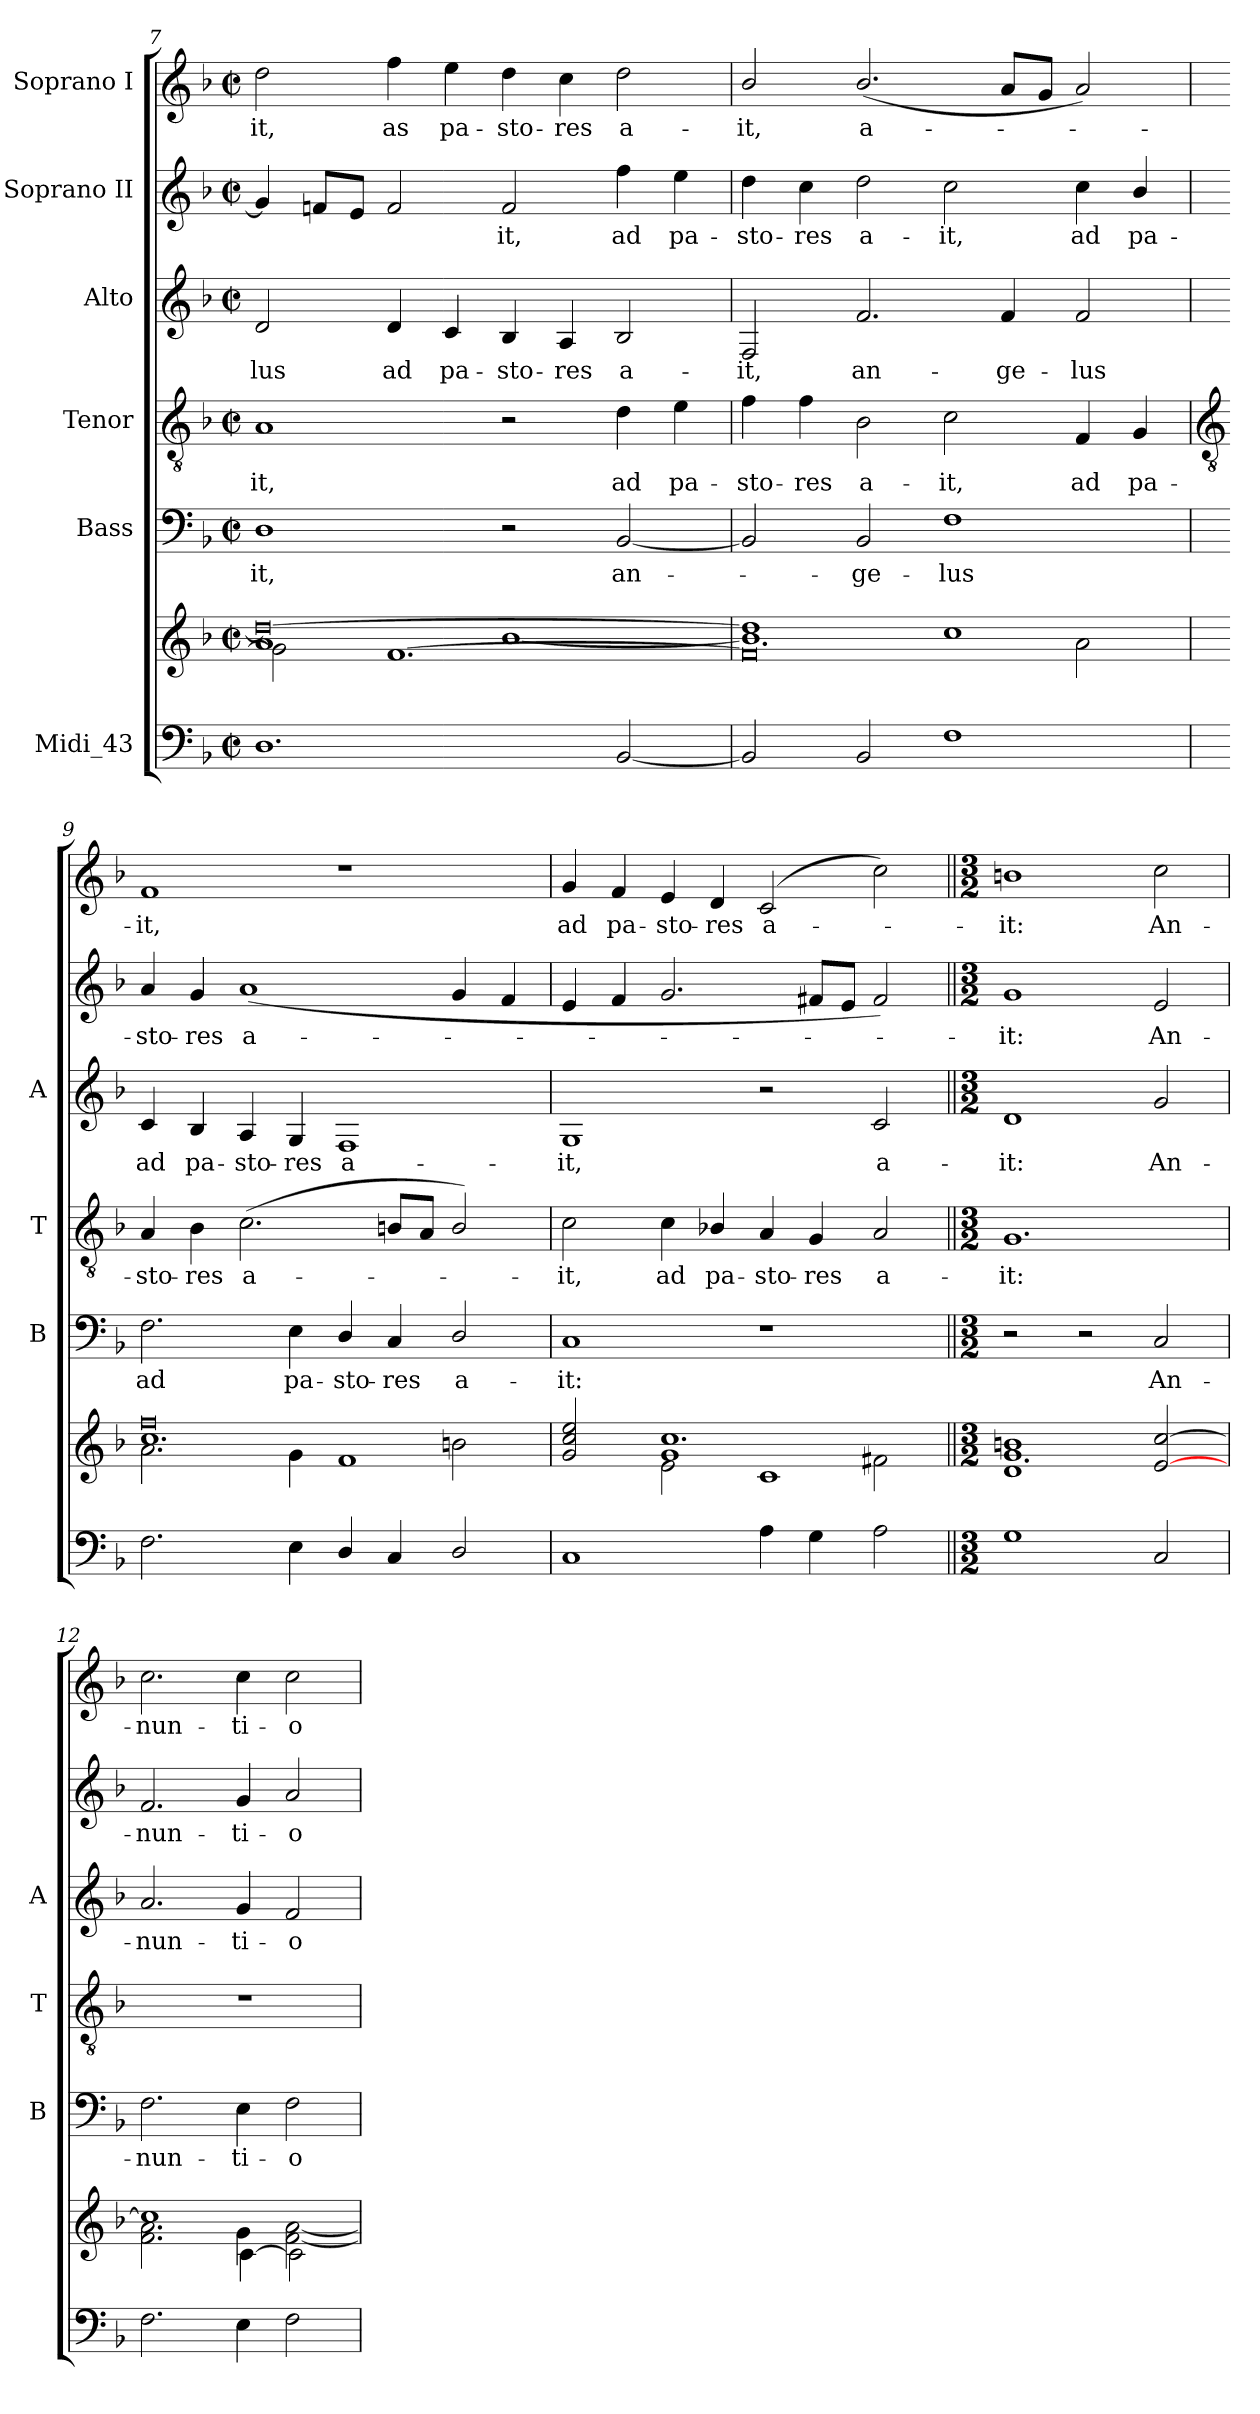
**kern	**kern	**kern	**text	**kern	**text	**kern	**text	**kern	**text	**kern	**text
*part6	*part6	*part5	*part5	*part4	*part4	*part3	*part3	*part2	*part2	*part1	*part1
*staff7	*staff6	*staff5	*staff5	*staff4	*staff4	*staff3	*staff3	*staff2	*staff2	*staff1	*staff1
*I"Midi_43	*	*I"Bass	*	*I"Tenor	*	*I"Alto	*	*I"Soprano II	*	*I"Soprano I	*
*	*	*I'B	*	*I'T	*	*I'A	*	*	*	*	*
*clefF4	*clefG2	*clefF4	*	*clefGv2	*	*clefG2	*	*clefG2	*	*clefG2	*
*k[b-]	*k[b-]	*k[b-]	*	*k[b-]	*	*k[b-]	*	*k[b-]	*	*k[b-]	*
*F:	*F:	*F:	*	*F:	*	*F:	*	*F:	*	*F:	*
*M4/2	*M4/2	*M4/2	*	*M4/2	*	*M4/2	*	*M4/2	*	*M4/2	*
*met(c|)	*met(c|)	*met(c|)	*	*met(c|)	*	*met(c|)	*	*met(c|)	*	*met(c|)	*
=7	=7	=7	=7	=7	=7	=7	=7	=7	=7	=7	=7
*	*^	*	*	*	*	*	*	*	*	*	*
*	*	*^	*	*	*	*	*	*	*	*	*	*
!	!	!	!	!	!LO:LY:b	!	!LO:LY:b	!	!LO:LY:b	!	!	!	!LO:LY:b
1.D	0dd/_	1a\	2g\]	1D	it,	1A	-it,	2d	-lus	4g]	.	2dd	it,
.	.	.	.	.	.	.	.	.	.	8fnL	.	.	.
.	.	.	.	.	.	.	.	.	.	8eJ	.	.	.
!	!	!	!	!	!	!	!	!	!LO:LY:b	!	!	!	!LO:LY:b
.	.	.	[1.f\	.	.	.	.	4d	ad	2f	.	4ff	as
!	!	!	!	!	!	!	!	!	!LO:LY:b	!	!	!	!LO:LY:b
.	.	.	.	.	.	.	.	4c	pa-	.	.	4ee	pa-
!	!	!	!	!	!	!	!	!	!LO:LY:b	!	!LO:LY:b	!	!LO:LY:b
.	.	[1b-\	.	2r	.	2r	.	4B-	-sto-	2f	it,	4dd	-sto-
!	!	!	!	!	!	!	!	!	!LO:LY:b	!	!	!	!LO:LY:b
.	.	.	.	.	.	.	.	4A	-res	.	.	4cc	-res
!	!	!	!	!	!LO:LY:b	!	!LO:LY:b	!	!LO:LY:b	!	!LO:LY:b	!	!LO:LY:b
[2BB-	.	.	.	[2BB-	an-	4d	ad	2B-	a-	4ff	ad	2dd	a-
!	!	!	!	!	!	!	!LO:LY:b	!	!	!	!LO:LY:b	!	!
.	.	.	.	.	.	4e	pa-	.	.	4ee	pa-	.	.
=8	=8	=8	=8	=8	=8	=8	=8	=8	=8	=8	=8	=8	=8
!	!	!	!	!	!	!	!LO:LY:b	!	!LO:LY:b	!	!LO:LY:b	!	!LO:LY:b
2BB-]	1dd/]	1.b-\]	0f\]	2BB-]	.	4f	-sto-	2F	-it,	4dd	-sto-	2b-/	-it,
!	!	!	!	!	!	!	!LO:LY:b	!	!	!	!LO:LY:b	!	!
.	.	.	.	.	.	4f	-res	.	.	4cc	-res	.	.
!	!	!	!	!	!LO:LY:b	!	!LO:LY:b	!	!LO:LY:b	!	!LO:LY:b	!	!LO:LY:b
2BB-	.	.	.	2BB-	ge-	2B-	a-	2.f	an-	2dd	a-	(<2.b-/	a-
!	!	!	!	!	!LO:LY:b	!	!LO:LY:b	!	!	!	!LO:LY:b	!	!
1F	1cc/	.	.	1F	-lus	2c	-it,	.	.	2cc	-it,	.	.
!	!	!	!	!	!	!	!	!	!LO:LY:b	!	!	!	!
.	.	.	.	.	.	.	.	4f	-ge-	.	.	8aL	.
.	.	.	.	.	.	.	.	.	.	.	.	8gJ	.
!	!	!	!	!	!	!	!LO:LY:b	!	!LO:LY:b	!	!LO:LY:b	!	!
.	.	2a\	.	.	.	4F	ad	2f	-lus	4cc	ad	2a)	.
!	!	!	!	!	!	!	!LO:LY:b	!	!	!	!LO:LY:b	!	!
.	.	.	.	.	.	4G	pa-	.	.	4b-/	pa-	.	.
!!LO:LB:g=z
=9	=9	=9	=9	=9	=9	=9	=9	=9	=9	=9	=9	=9	=9
*	*	*	*	*	*	*clefGv2	*	*	*	*	*	*	*
!	!	!	!	!	!LO:LY:b	!	!LO:LY:b	!	!LO:LY:b	!	!LO:LY:b	!	!LO:LY:b
2.F	0ff/	1.cc\	2.a\	2.F	ad	4A	-sto-	4c	ad	4a	-sto-	1f	it,
!	!	!	!	!	!	!	!LO:LY:b	!	!LO:LY:b	!	!LO:LY:b	!	!
.	.	.	.	.	.	4B-	-res	4B-	pa-	4g	-res	.	.
!	!	!	!	!	!	!	!LO:LY:b	!	!LO:LY:b	!	!LO:LY:b	!	!
.	.	.	.	.	.	(<2.c	a-	4A	-sto-	(<1a	a-	.	.
!	!	!	!	!	!LO:LY:b	!	!	!	!LO:LY:b	!	!	!	!
4E	.	.	4g\	4E	pa-	.	.	4G	-res	.	.	.	.
!	!	!	!	!	!LO:LY:b	!	!	!	!LO:LY:b	!	!	!	!
4D/	.	.	1f\	4D/	-sto-	.	.	1F	a-	.	.	1r	.
!	!	!	!	!	!LO:LY:b	!	!	!	!	!	!	!	!
4C	.	.	.	4C	-res	8BnL	.	.	.	.	.	.	.
.	.	.	.	.	.	8AJ	.	.	.	.	.	.	.
!	!	!	!	!	!LO:LY:b	!	!	!	!	!	!	!	!
2D/	.	2bn\	.	2D/	a-	2B/)	.	.	.	4g	.	.	.
.	.	.	.	.	.	.	.	.	.	4f	.	.	.
=10	=10	=10	=10	=10	=10	=10	=10	=10	=10	=10	=10	=10	=10
!	!	!	!	!	!LO:LY:b	!	!LO:LY:b	!	!LO:LY:b	!	!	!	!LO:LY:b
1C	2g/ 2cc/ 2ee/	2ryy	2ryy	1C	-it:	2c	it,	1G	-it,	4e	.	4g	ad
!	!	!	!	!	!	!	!	!	!	!	!	!	!LO:LY:b
.	.	.	.	.	.	.	.	.	.	4f	.	4f	pa-
!	!	!	!	!	!	!	!LO:LY:b	!	!	!	!	!	!LO:LY:b
.	1.cc/	1g\	2e\	.	.	4c	ad	.	.	2.g	.	4e	-sto-
!	!	!	!	!	!	!	!LO:LY:b	!	!	!	!	!	!LO:LY:b
.	.	.	.	.	.	4B-X/	pa-	.	.	.	.	4d	-res
!	!	!	!	!	!	!	!LO:LY:b	!	!	!	!	!	!LO:LY:b
4A	.	.	1c\	1r	.	4A	-sto-	2r	.	.	.	(<2c	a-
!	!	!	!	!	!	!	!LO:LY:b	!	!	!	!	!	!
4G	.	.	.	.	.	4G	-res	.	.	8f#XL	.	.	.
.	.	.	.	.	.	.	.	.	.	8eJ	.	.	.
!	!	!	!	!	!	!	!LO:LY:b	!	!LO:LY:b	!	!	!	!
2A	.	2f#X\	.	.	.	2A	a-	2c	a-	2f#)	.	2cc)	.
=11||	=11||	=11||	=11||	=11||	=11||	=11||	=11||	=11||	=11||	=11||	=11||	=11||	=11||
*M3/2	*M3/2	*	*	*M3/2	*	*M3/2	*	*M3/2	*	*M3/2	*	*M3/2	*
!	!	!	!	!	!	!	!LO:LY:b	!	!LO:LY:b	!	!LO:LY:b	!	!LO:LY:b
1G	1d/ 1bn/	1ryy	1.g\	2r	.	1.G	-it:	1d	-it:	1g	it:	1bn	it:
.	.	.	.	2r	.	.	.	.	.	.	.	.	.
!	!	!	!	!	!LO:LY:b	!	!	!	!LO:LY:b	!	!LO:LY:b	!	!LO:LY:b
2C	[2e/ [2cc/	2ryy	.	2C	An-	.	.	2g	An-	2e	An-	2cc	An-
=12	=12	=12	=12	=12	=12	=12	=12	=12	=12	=12	=12	=12	=12
!	!	!	!	!	!LO:LY:b	!LO:N:vis=1	!	!	!LO:LY:b	!	!LO:LY:b	!	!LO:LY:b
2.F	1cc/]	2.ryy	2.f\ 2.a\	2.F	-nun-	1.r	.	2.a	-nun-	2.f	-nun-	2.cc	-nun-
!	!	!	!	!	!LO:LY:b	!	!	!	!LO:LY:b	!	!LO:LY:b	!	!LO:LY:b
4E	.	4g\	[4c\	4E	-ti-	.	.	4g	-ti-	4g	-ti-	4cc	-ti-
!	!	!	!	!	!LO:LY:b	!	!	!	!LO:LY:b	!	!LO:LY:b	!	!LO:LY:b
2F	2ryy	[2f\ [2a\	2c\]	2F	-o	.	.	2f	-o	2a	-o	2cc	-o
*	*v	*v	*v	*	*	*	*	*	*	*	*	*	*
=	=	=	=	=	=	=	=	=	=	=	=
*-	*-	*-	*-	*-	*-	*-	*-	*-	*-	*-	*-
